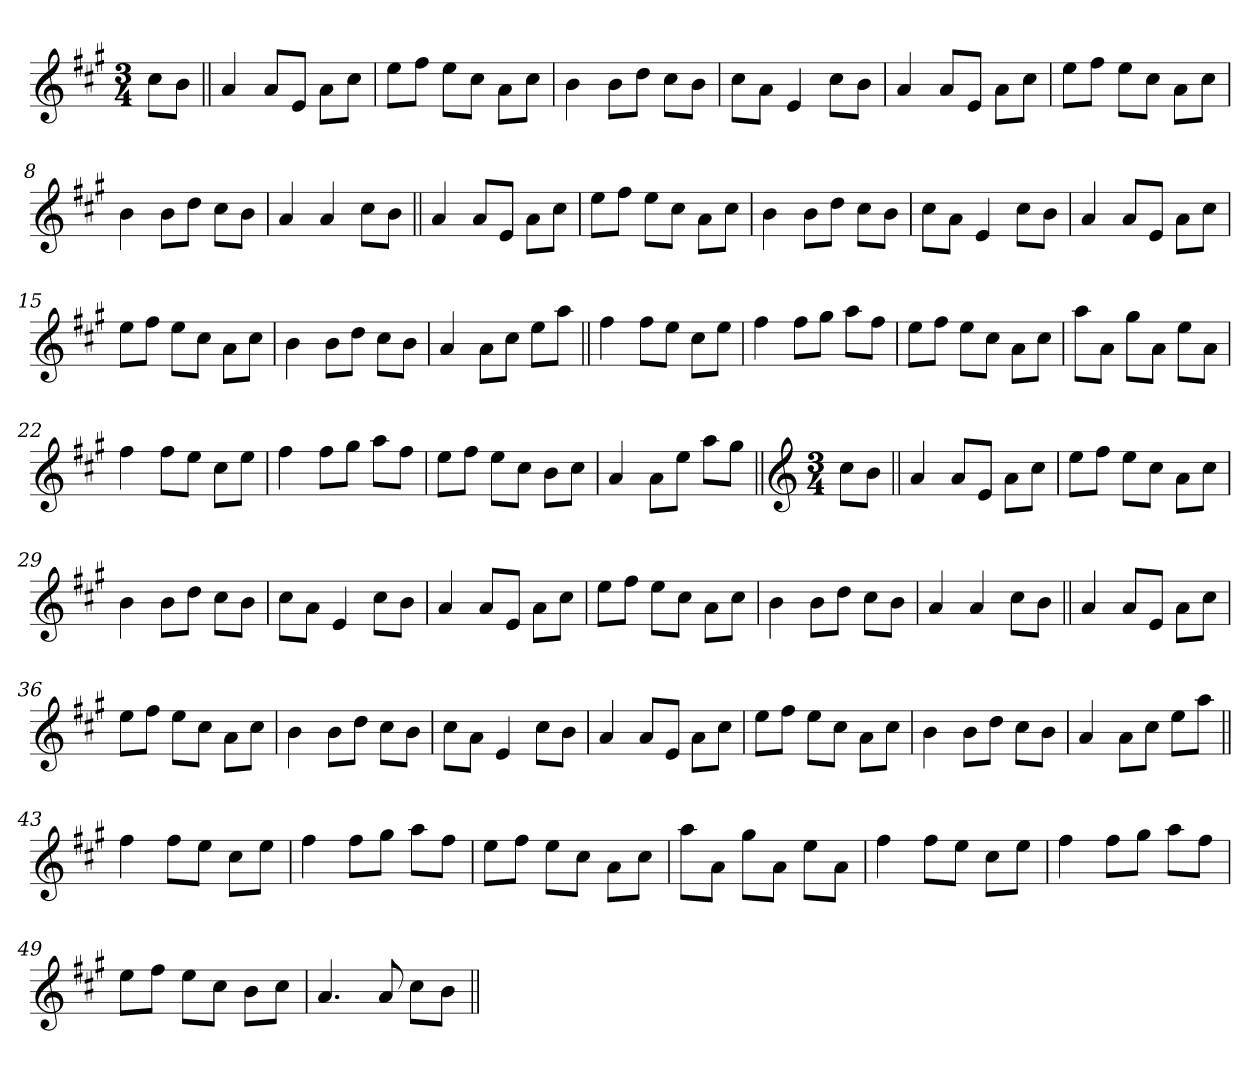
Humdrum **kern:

**kern
*part1
*staff1
*clefG2
*k[f#c#g#]
*A:
*M3/4
=1
8cc#\L
8b\J
=2||
4a/
8a/L
8e/J
8a\L
8cc#\J
=3
8ee\L
8ff#\J
8ee\L
8cc#\J
8a\L
8cc#\J
=4
4b\
8b\L
8dd\J
8cc#\L
8b\J
=5
8cc#\L
8a\J
4e/
8cc#\L
8b\J
=6
4a/
8a/L
8e/J
8a\L
8cc#\J
=7
8ee\L
8ff#\J
8ee\L
8cc#\J
8a\L
8cc#\J
!!LO:LB:g=z
=8
4b\
8b\L
8dd\J
8cc#\L
8b\J
=9
4a/
4a/
8cc#\L
8b\J
=10||
4a/
8a/L
8e/J
8a\L
8cc#\J
=11
8ee\L
8ff#\J
8ee\L
8cc#\J
8a\L
8cc#\J
=12
4b\
8b\L
8dd\J
8cc#\L
8b\J
=13
8cc#\L
8a\J
4e/
8cc#\L
8b\J
=14
4a/
8a/L
8e/J
8a\L
8cc#\J
!!LO:LB:g=z
=15
8ee\L
8ff#\J
8ee\L
8cc#\J
8a\L
8cc#\J
=16
4b\
8b\L
8dd\J
8cc#\L
8b\J
=17
4a/
8a\L
8cc#\J
8ee\L
8aa\J
=18||
4ff#\
8ff#\L
8ee\J
8cc#\L
8ee\J
=19
4ff#\
8ff#\L
8gg#\J
8aa\L
8ff#\J
=20
8ee\L
8ff#\J
8ee\L
8cc#\J
8a\L
8cc#\J
=21
8aa\L
8a\J
8gg#\L
8a\J
8ee\L
8a\J
!!LO:LB:g=z
=22
4ff#\
8ff#\L
8ee\J
8cc#\L
8ee\J
=23
4ff#\
8ff#\L
8gg#\J
8aa\L
8ff#\J
=24
8ee\L
8ff#\J
8ee\L
8cc#\J
8b\L
8cc#\J
=25
4a/
8a\L
8ee\J
8aa\L
8gg#\J
=26||
*clefG2
*M3/4
8cc#\L
8b\J
=27||
4a/
8a/L
8e/J
8a\L
8cc#\J
=28
8ee\L
8ff#\J
8ee\L
8cc#\J
8a\L
8cc#\J
!!LO:LB:g=z
=29
4b\
8b\L
8dd\J
8cc#\L
8b\J
=30
8cc#\L
8a\J
4e/
8cc#\L
8b\J
=31
4a/
8a/L
8e/J
8a\L
8cc#\J
=32
8ee\L
8ff#\J
8ee\L
8cc#\J
8a\L
8cc#\J
=33
4b\
8b\L
8dd\J
8cc#\L
8b\J
=34
4a/
4a/
8cc#\L
8b\J
=35||
4a/
8a/L
8e/J
8a\L
8cc#\J
!!LO:LB:g=z
=36
8ee\L
8ff#\J
8ee\L
8cc#\J
8a\L
8cc#\J
=37
4b\
8b\L
8dd\J
8cc#\L
8b\J
=38
8cc#\L
8a\J
4e/
8cc#\L
8b\J
=39
4a/
8a/L
8e/J
8a\L
8cc#\J
=40
8ee\L
8ff#\J
8ee\L
8cc#\J
8a\L
8cc#\J
=41
4b\
8b\L
8dd\J
8cc#\L
8b\J
=42
4a/
8a\L
8cc#\J
8ee\L
8aa\J
!!LO:LB:g=z
=43||
4ff#\
8ff#\L
8ee\J
8cc#\L
8ee\J
=44
4ff#\
8ff#\L
8gg#\J
8aa\L
8ff#\J
=45
8ee\L
8ff#\J
8ee\L
8cc#\J
8a\L
8cc#\J
=46
8aa\L
8a\J
8gg#\L
8a\J
8ee\L
8a\J
=47
4ff#\
8ff#\L
8ee\J
8cc#\L
8ee\J
=48
4ff#\
8ff#\L
8gg#\J
8aa\L
8ff#\J
=49
8ee\L
8ff#\J
8ee\L
8cc#\J
8b\L
8cc#\J
!!LO:LB:g=z
=50
4.a/
8a/
8cc#\L
8b\J
=||
*-
